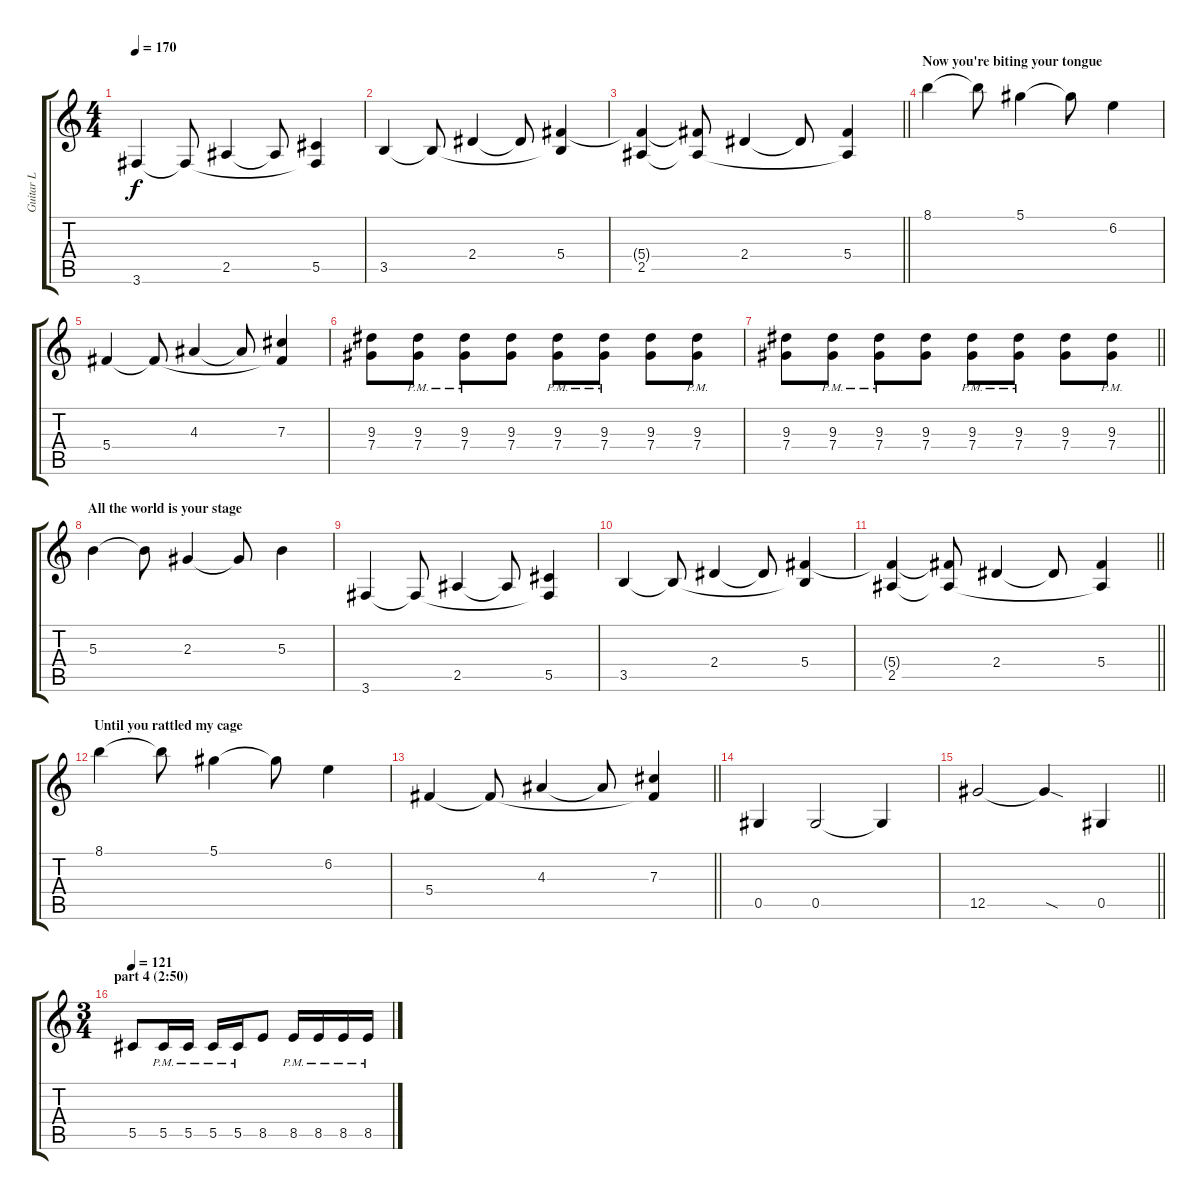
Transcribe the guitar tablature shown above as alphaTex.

\track ("Guitar L" "Guitar L") {instrument distortionguitar}
\staff {score tabs}
\tuning (Eb4 Bb3 Gb3 Db3 Ab2 Eb2) {hide}
\ts (4 4)
\tempo 170
\clef g2
\ks c
3.6.4{dy f} 3.6{t}.8 2.5.4 2.5{t}.8 (5.5 3.6{t}).4 |
3.5.4 3.5{t}.8 2.4.4 2.4{t}.8 (5.4 3.5{t}).4 |
\barLineRight lightlight
(5.4{t} 2.5).4 (5.4{t} 2.5{t}).8 2.4.4 2.4{t}.8 (5.4 2.5{t}).4 |
\section ("" "Now you're biting your tongue ")
8.1.4 8.1{t}.8 5.1.4 5.1{t}.8 6.2.4 |
5.4.4 5.4{t}.8 4.3.4 4.3{t}.8 (7.3 5.4{t}).4 |
(9.3 7.4).8 (9.3{pm} 7.4{pm}).8 (9.3{pm} 7.4{pm}).8 (9.3 7.4).8 (9.3{pm} 7.4{pm}).8 (9.3{pm} 7.4{pm}).8 (9.3 7.4).8 (9.3{pm} 7.4{pm}).8 |
\barLineRight lightlight
(9.3 7.4).8 (9.3{pm} 7.4{pm}).8 (9.3{pm} 7.4{pm}).8 (9.3 7.4).8 (9.3{pm} 7.4{pm}).8 (9.3{pm} 7.4{pm}).8 (9.3 7.4).8 (9.3{pm} 7.4{pm}).8 |
\section ("" "All the world is your stage")
5.3.4 5.3{t}.8 2.3.4 2.3{t}.8 5.3.4 |
3.6.4 3.6{t}.8 2.5.4 2.5{t}.8 (5.5 3.6{t}).4 |
3.5.4 3.5{t}.8 2.4.4 2.4{t}.8 (5.4 3.5{t}).4 |
\barLineRight lightlight
(5.4{t} 2.5).4 (5.4{t} 2.5{t}).8 2.4.4 2.4{t}.8 (5.4 2.5{t}).4 |
\section ("" "Until you rattled my cage ")
8.1.4 8.1{t}.8 5.1.4 5.1{t}.8 6.2.4 |
\barLineRight lightlight
5.4.4 5.4{t}.8 4.3.4 4.3{t}.8 (7.3 5.4{t}).4 |
0.5.4 0.5.2 0.5{t}.4 |
\barLineRight lightlight
12.5.2 12.5{sod t}.4 0.5.4 |
\ts (3 4)
\section ("" "part 4 (2:50)")
\tempo 121
5.5.8 5.5{pm}.16 5.5{pm}.16 5.5{pm}.16 5.5{pm}.16 8.5.8 8.5{pm}.16 8.5{pm}.16 8.5{pm}.16 8.5{pm}.16
